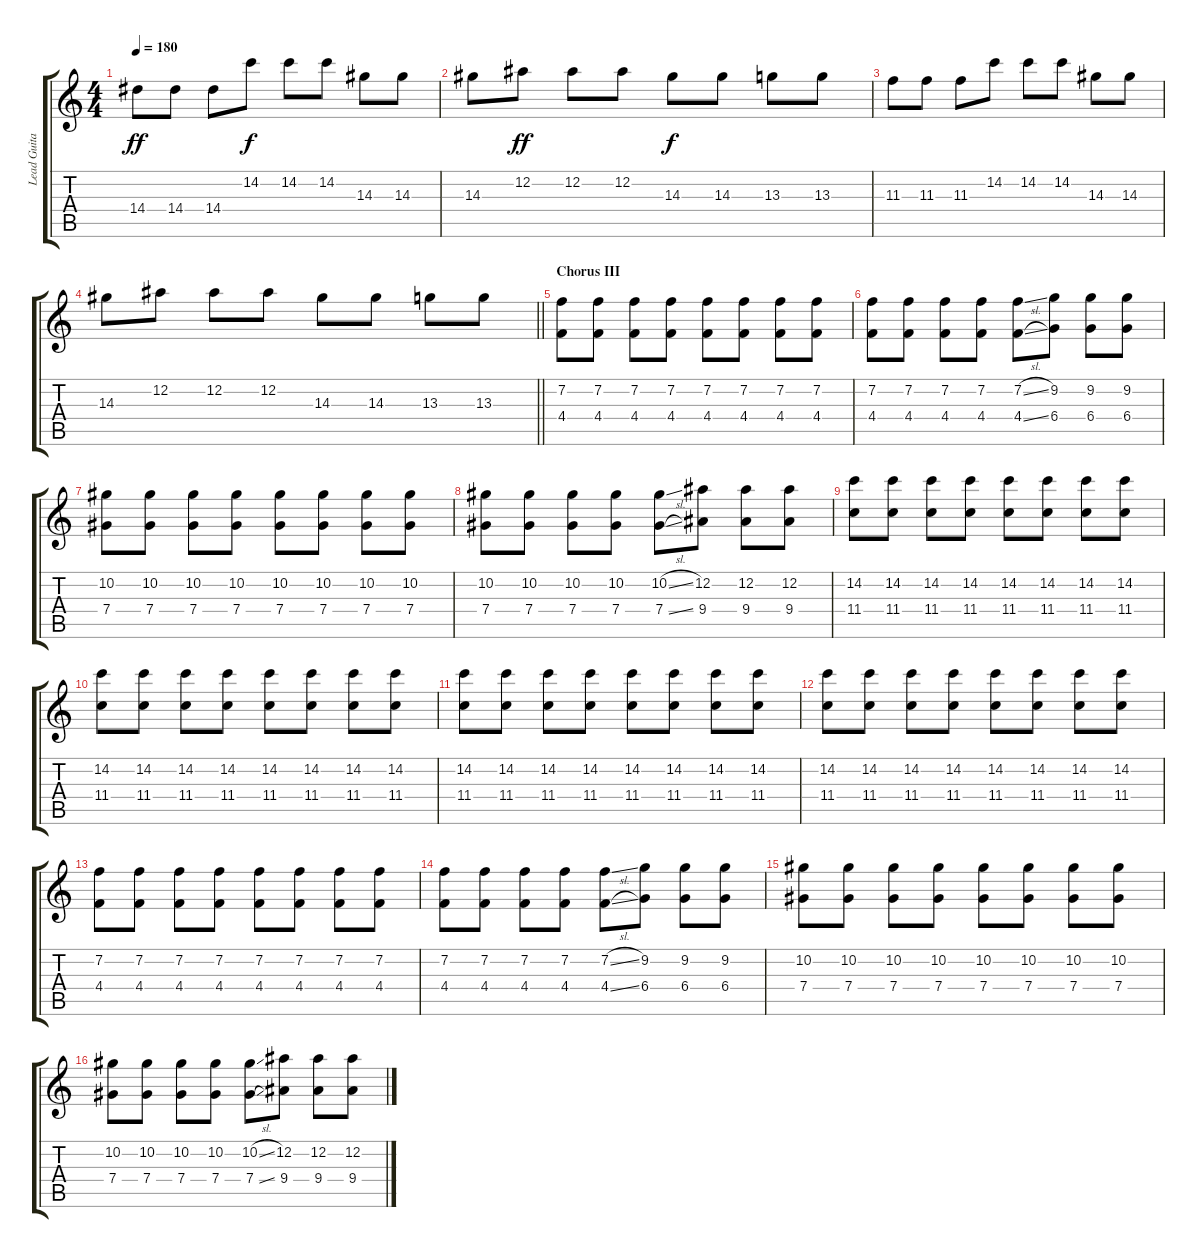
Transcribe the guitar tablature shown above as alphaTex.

\track ("Lead Guitar" "Lead Guita") {instrument distortionguitar}
\staff {score tabs}
\tuning (Eb4 Bb3 Gb3 Db3 Ab2 Db2) {hide}
\ts (4 4)
\tempo 180
\clef g2
\ks c
14.4.8{dy ff} 14.4.8 14.4.8 14.2.8{dy f} 14.2.8 14.2.8 14.3.8 14.3.8 |
14.3.8 12.2.8{dy ff} 12.2.8 12.2.8 14.3.8{dy f} 14.3.8 13.3.8 13.3.8 |
11.3.8 11.3.8 11.3.8 14.2.8 14.2.8 14.2.8 14.3.8 14.3.8 |
\barLineRight lightlight
14.3.8 12.2.8 12.2.8 12.2.8 14.3.8 14.3.8 13.3.8 13.3.8 |
\section ("" "Chorus III")
(7.2 4.4).8 (7.2 4.4).8 (7.2 4.4).8 (7.2 4.4).8 (7.2 4.4).8 (7.2 4.4).8 (7.2 4.4).8 (7.2 4.4).8 |
(7.2 4.4).8 (7.2 4.4).8 (7.2 4.4).8 (7.2 4.4).8 (7.2{sl} 4.4{sl}).8 (9.2 6.4).8 (9.2 6.4).8 (9.2 6.4).8 |
(10.2 7.4).8 (10.2 7.4).8 (10.2 7.4).8 (10.2 7.4).8 (10.2 7.4).8 (10.2 7.4).8 (10.2 7.4).8 (10.2 7.4).8 |
(10.2 7.4).8 (10.2 7.4).8 (10.2 7.4).8 (10.2 7.4).8 (10.2{sl} 7.4{sl}).8 (12.2 9.4).8 (12.2 9.4).8 (12.2 9.4).8 |
(14.2 11.4).8 (14.2 11.4).8 (14.2 11.4).8 (14.2 11.4).8 (14.2 11.4).8 (14.2 11.4).8 (14.2 11.4).8 (14.2 11.4).8 |
(14.2 11.4).8 (14.2 11.4).8 (14.2 11.4).8 (14.2 11.4).8 (14.2 11.4).8 (14.2 11.4).8 (14.2 11.4).8 (14.2 11.4).8 |
(14.2 11.4).8 (14.2 11.4).8 (14.2 11.4).8 (14.2 11.4).8 (14.2 11.4).8 (14.2 11.4).8 (14.2 11.4).8 (14.2 11.4).8 |
(14.2 11.4).8 (14.2 11.4).8 (14.2 11.4).8 (14.2 11.4).8 (14.2 11.4).8 (14.2 11.4).8 (14.2 11.4).8 (14.2 11.4).8 |
(7.2 4.4).8 (7.2 4.4).8 (7.2 4.4).8 (7.2 4.4).8 (7.2 4.4).8 (7.2 4.4).8 (7.2 4.4).8 (7.2 4.4).8 |
(7.2 4.4).8 (7.2 4.4).8 (7.2 4.4).8 (7.2 4.4).8 (7.2{sl} 4.4{sl}).8 (9.2 6.4).8 (9.2 6.4).8 (9.2 6.4).8 |
(10.2 7.4).8 (10.2 7.4).8 (10.2 7.4).8 (10.2 7.4).8 (10.2 7.4).8 (10.2 7.4).8 (10.2 7.4).8 (10.2 7.4).8 |
(10.2 7.4).8 (10.2 7.4).8 (10.2 7.4).8 (10.2 7.4).8 (10.2{sl} 7.4{sl}).8 (12.2 9.4).8 (12.2 9.4).8 (12.2 9.4).8
